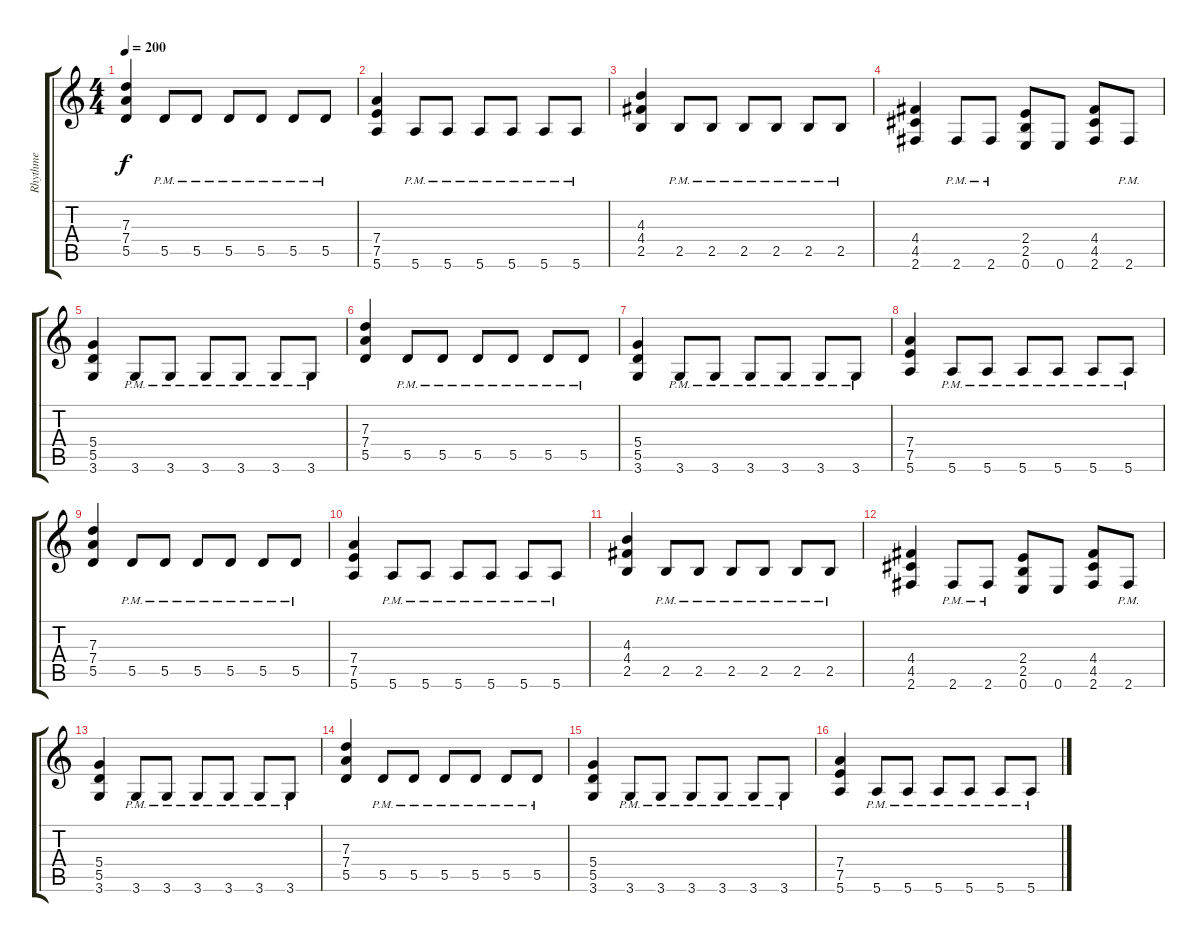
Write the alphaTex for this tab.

\track ("Rhythme" "Rhythme") {instrument distortionguitar}
\staff {score tabs}
\tuning (E4 B3 G3 D3 A2 E2) {hide}
\ts (4 4)
\tempo 200
\clef g2
\ks c
(7.3 7.4 5.5).4{dy f} 5.5{pm}.8 5.5{pm}.8 5.5{pm}.8 5.5{pm}.8 5.5{pm}.8 5.5{pm}.8 |
(7.4 7.5 5.6).4 5.6{pm}.8 5.6{pm}.8 5.6{pm}.8 5.6{pm}.8 5.6{pm}.8 5.6{pm}.8 |
(4.3 4.4 2.5).4 2.5{pm}.8 2.5{pm}.8 2.5{pm}.8 2.5{pm}.8 2.5{pm}.8 2.5{pm}.8 |
(4.4 4.5 2.6).4 2.6{pm}.8 2.6{pm}.8 (2.4 2.5 0.6).8 0.6.8 (4.4 4.5 2.6).8 2.6{pm}.8 |
(5.4 5.5 3.6).4 3.6{pm}.8 3.6{pm}.8 3.6{pm}.8 3.6{pm}.8 3.6{pm}.8 3.6{pm}.8 |
(7.3 7.4 5.5).4 5.5{pm}.8 5.5{pm}.8 5.5{pm}.8 5.5{pm}.8 5.5{pm}.8 5.5{pm}.8 |
(5.4 5.5 3.6).4 3.6{pm}.8 3.6{pm}.8 3.6{pm}.8 3.6{pm}.8 3.6{pm}.8 3.6{pm}.8 |
(7.4 7.5 5.6).4 5.6{pm}.8 5.6{pm}.8 5.6{pm}.8 5.6{pm}.8 5.6{pm}.8 5.6{pm}.8 |
(7.3 7.4 5.5).4 5.5{pm}.8 5.5{pm}.8 5.5{pm}.8 5.5{pm}.8 5.5{pm}.8 5.5{pm}.8 |
(7.4 7.5 5.6).4 5.6{pm}.8 5.6{pm}.8 5.6{pm}.8 5.6{pm}.8 5.6{pm}.8 5.6{pm}.8 |
(4.3 4.4 2.5).4 2.5{pm}.8 2.5{pm}.8 2.5{pm}.8 2.5{pm}.8 2.5{pm}.8 2.5{pm}.8 |
(4.4 4.5 2.6).4 2.6{pm}.8 2.6{pm}.8 (2.4 2.5 0.6).8 0.6.8 (4.4 4.5 2.6).8 2.6{pm}.8 |
(5.4 5.5 3.6).4 3.6{pm}.8 3.6{pm}.8 3.6{pm}.8 3.6{pm}.8 3.6{pm}.8 3.6{pm}.8 |
(7.3 7.4 5.5).4 5.5{pm}.8 5.5{pm}.8 5.5{pm}.8 5.5{pm}.8 5.5{pm}.8 5.5{pm}.8 |
(5.4 5.5 3.6).4 3.6{pm}.8 3.6{pm}.8 3.6{pm}.8 3.6{pm}.8 3.6{pm}.8 3.6{pm}.8 |
(7.4 7.5 5.6).4 5.6{pm}.8 5.6{pm}.8 5.6{pm}.8 5.6{pm}.8 5.6{pm}.8 5.6{pm}.8
